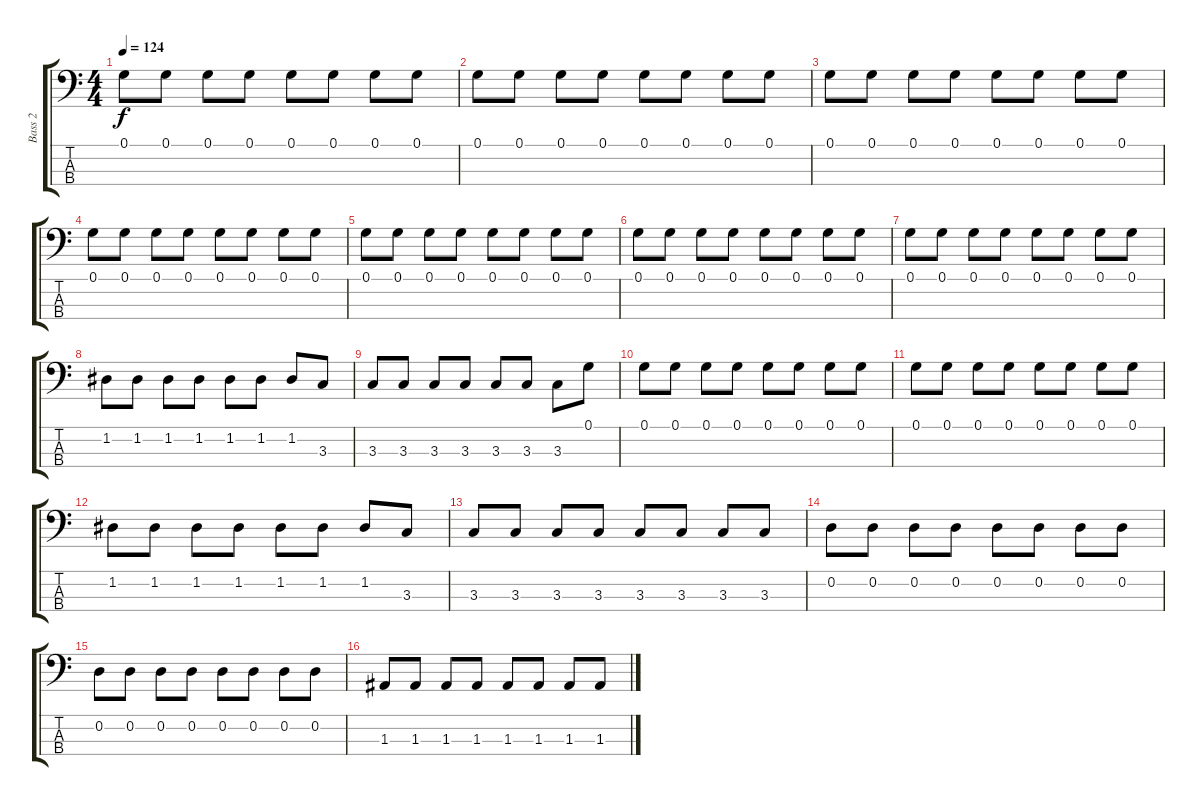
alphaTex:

\track ("Bass 2" "Bass 2") {instrument electricbassfinger}
\staff {score tabs}
\tuning (G2 D2 A1 E1) {hide}
\ts (4 4)
\tempo 124
\clef f4
\ks c
0.1.8{dy f} 0.1.8 0.1.8 0.1.8 0.1.8 0.1.8 0.1.8 0.1.8 |
0.1.8 0.1.8 0.1.8 0.1.8 0.1.8 0.1.8 0.1.8 0.1.8 |
0.1.8 0.1.8 0.1.8 0.1.8 0.1.8 0.1.8 0.1.8 0.1.8 |
0.1.8 0.1.8 0.1.8 0.1.8 0.1.8 0.1.8 0.1.8 0.1.8 |
0.1.8 0.1.8 0.1.8 0.1.8 0.1.8 0.1.8 0.1.8 0.1.8 |
0.1.8 0.1.8 0.1.8 0.1.8 0.1.8 0.1.8 0.1.8 0.1.8 |
0.1.8 0.1.8 0.1.8 0.1.8 0.1.8 0.1.8 0.1.8 0.1.8 |
1.2.8 1.2.8 1.2.8 1.2.8 1.2.8 1.2.8 1.2.8 3.3.8 |
3.3.8 3.3.8 3.3.8 3.3.8 3.3.8 3.3.8 3.3.8 0.1.8 |
0.1.8 0.1.8 0.1.8 0.1.8 0.1.8 0.1.8 0.1.8 0.1.8 |
0.1.8 0.1.8 0.1.8 0.1.8 0.1.8 0.1.8 0.1.8 0.1.8 |
1.2.8 1.2.8 1.2.8 1.2.8 1.2.8 1.2.8 1.2.8 3.3.8 |
3.3.8 3.3.8 3.3.8 3.3.8 3.3.8 3.3.8 3.3.8 3.3.8 |
0.2.8 0.2.8 0.2.8 0.2.8 0.2.8 0.2.8 0.2.8 0.2.8 |
0.2.8 0.2.8 0.2.8 0.2.8 0.2.8 0.2.8 0.2.8 0.2.8 |
1.3.8 1.3.8 1.3.8 1.3.8 1.3.8 1.3.8 1.3.8 1.3.8
